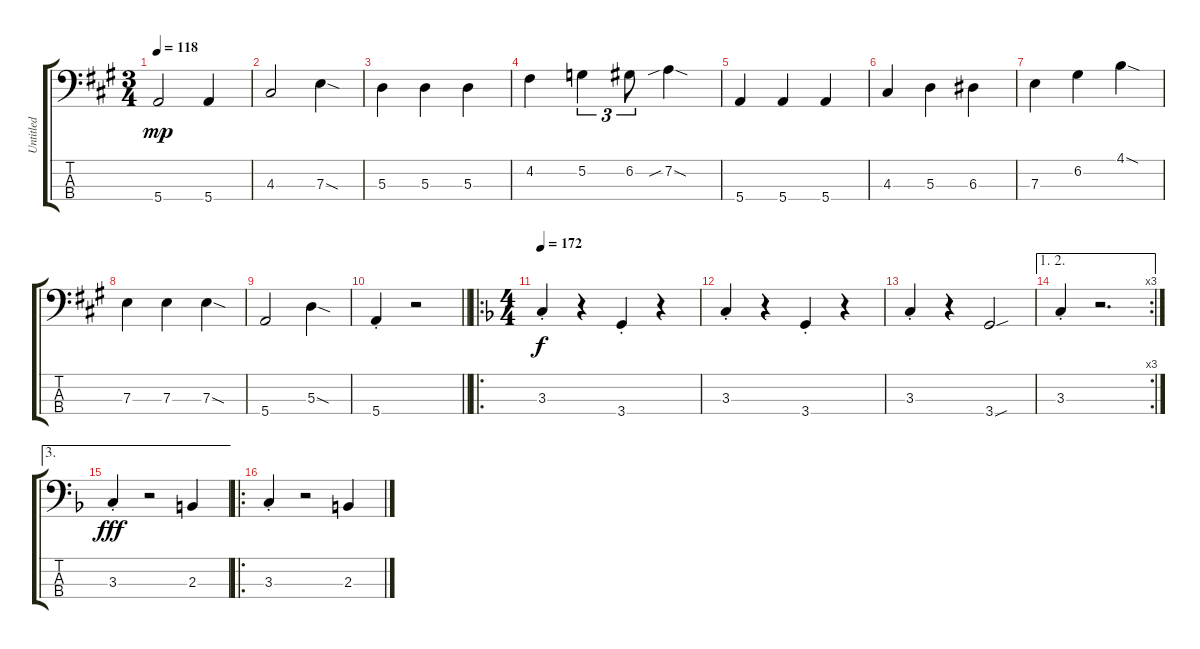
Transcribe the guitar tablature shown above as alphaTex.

\track ("Untitled" "Untitled") {instrument electricbassfinger}
\staff {score tabs}
\tuning (G2 D2 A1 E1) {hide}
\ts (3 4)
\tempo 118
\clef f4
\ks a
5.4.2{dy mp} 5.4.4 |
4.3.2 7.3{sod}.4 |
5.3.4 5.3.4 5.3.4 |
4.2.4 5.2.4{tu (3 2)} 6.2.8{tu (3 2)} 7.2{sib sod}.4 |
5.4.4 5.4.4 5.4.4 |
4.3.4 5.3.4 6.3.4 |
7.3.4 6.2.4 4.1{sod}.4 |
7.3.4 7.3.4 7.3{sod}.4 |
5.4.2 5.3{sod}.4 |
\barLineRight lightlight
5.4{st}.4 r.2 |
\ro
\ts (4 4)
\tempo 172
\ks f
3.3{st}.4{dy f} r.4 3.4{st}.4 r.4 |
3.3{st}.4 r.4 3.4{st}.4 r.4 |
3.3{st}.4 r.4 3.4{sou}.2 |
\ae (1 2)
\rc 3
3.3{st}.4 r.2{d} |
\ae 3
3.3{st}.4{dy fff} r.2 2.3.4 |
\ro
3.3{st}.4 r.2 2.3.4
